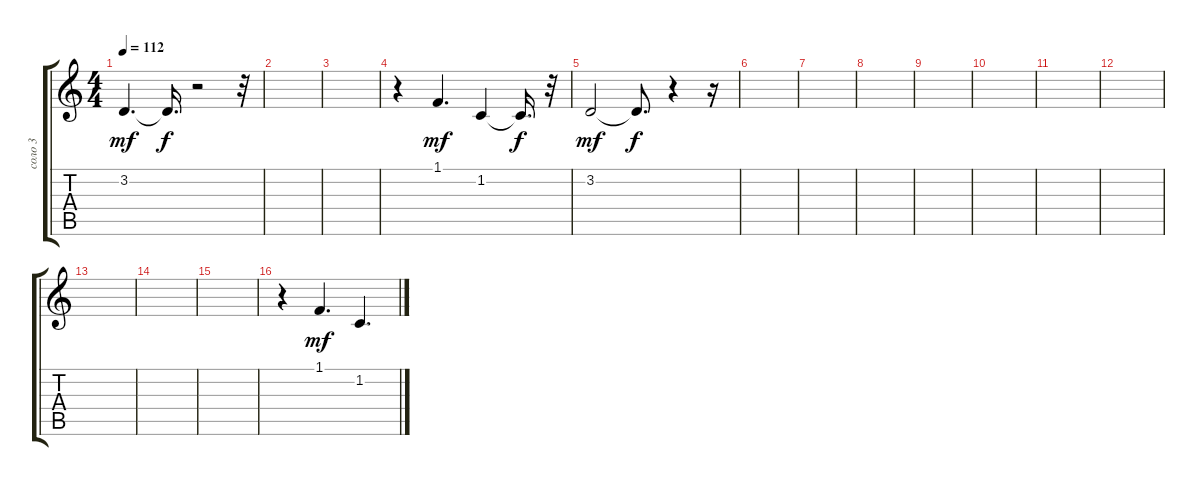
\track ("соло 3" "соло 3") {instrument fx8scifi}
\staff {score tabs}
\tuning (E4 B3 G3 D3 A2 E2) {hide}
\ts (4 4)
\tempo 112
\clef g2
\ks c
3.2.4{d dy mf} 3.2{t}.16{d dy f} r.2 r.32 |
|
|
r.4 1.1.4{d dy mf} 1.2.4 1.2{t}.16{d dy f} r.32 |
3.2.2{dy mf} 3.2{t}.8{d dy f} r.4 r.16 |
|
|
|
|
|
|
|
|
|
|
r.4 1.1.4{d dy mf} 1.2.4{d}
